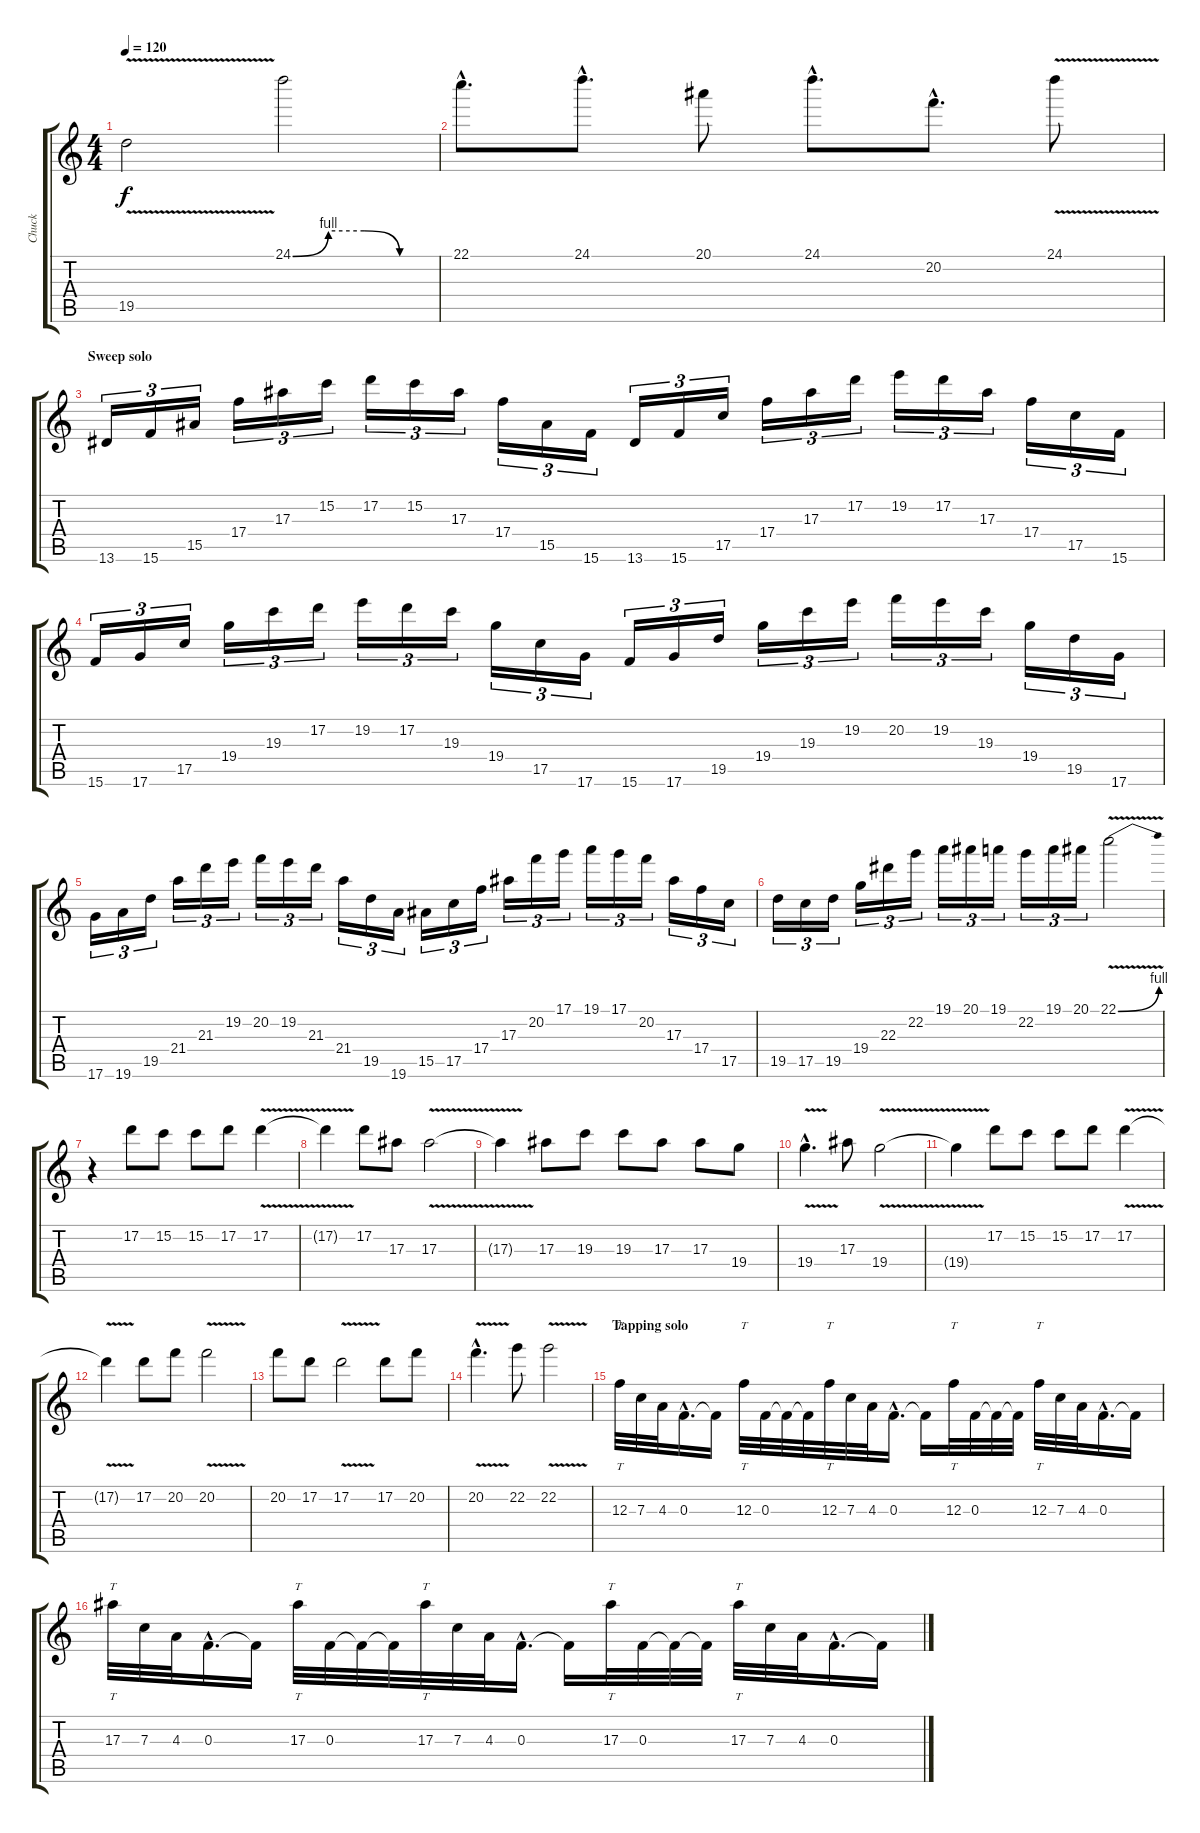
\track ("Chuck" "Chuck") {instrument distortionguitar}
\staff {score tabs}
\tuning (D4 A3 F3 C3 G2 D2) {hide}
\ts (4 4)
\tempo 120
\clef g2
\ks c
19.5{v t}.2{dy f} 24.1{be (custom 0 0 15 4 30 4 45 0 60 0)}.2 |
22.1{hac}.8{d} 24.1{hac}.8{d} 20.1.8 24.1{hac}.8{d} 20.2{hac}.8{d} 24.1{v}.8 |
\section ("" "Sweep solo")
13.6.16{tu (3 2)} 15.6.16{tu (3 2)} 15.5.16{tu (3 2)} 17.4.16{tu (3 2)} 17.3.16{tu (3 2)} 15.2.16{tu (3 2)} 17.2.16{tu (3 2)} 15.2.16{tu (3 2)} 17.3.16{tu (3 2)} 17.4.16{tu (3 2)} 15.5.16{tu (3 2)} 15.6.16{tu (3 2)} 13.6.16{tu (3 2)} 15.6.16{tu (3 2)} 17.5.16{tu (3 2)} 17.4.16{tu (3 2)} 17.3.16{tu (3 2)} 17.2.16{tu (3 2)} 19.2.16{tu (3 2)} 17.2.16{tu (3 2)} 17.3.16{tu (3 2)} 17.4.16{tu (3 2)} 17.5.16{tu (3 2)} 15.6.16{tu (3 2)} |
15.6.16{tu (3 2)} 17.6.16{tu (3 2)} 17.5.16{tu (3 2)} 19.4.16{tu (3 2)} 19.3.16{tu (3 2)} 17.2.16{tu (3 2)} 19.2.16{tu (3 2)} 17.2.16{tu (3 2)} 19.3.16{tu (3 2)} 19.4.16{tu (3 2)} 17.5.16{tu (3 2)} 17.6.16{tu (3 2)} 15.6.16{tu (3 2)} 17.6.16{tu (3 2)} 19.5.16{tu (3 2)} 19.4.16{tu (3 2)} 19.3.16{tu (3 2)} 19.2.16{tu (3 2)} 20.2.16{tu (3 2)} 19.2.16{tu (3 2)} 19.3.16{tu (3 2)} 19.4.16{tu (3 2)} 19.5.16{tu (3 2)} 17.6.16{tu (3 2)} |
17.6.16{tu (3 2)} 19.6.16{tu (3 2)} 19.5.16{tu (3 2)} 21.4.16{tu (3 2)} 21.3.16{tu (3 2)} 19.2.16{tu (3 2)} 20.2.16{tu (3 2)} 19.2.16{tu (3 2)} 21.3.16{tu (3 2)} 21.4.16{tu (3 2)} 19.5.16{tu (3 2)} 19.6.16{tu (3 2)} 15.5.16{tu (3 2)} 17.5.16{tu (3 2)} 17.4.16{tu (3 2)} 17.3.16{tu (3 2)} 20.2.16{tu (3 2)} 17.1.16{tu (3 2)} 19.1.16{tu (3 2)} 17.1.16{tu (3 2)} 20.2.16{tu (3 2)} 17.3.16{tu (3 2)} 17.4.16{tu (3 2)} 17.5.16{tu (3 2)} |
19.5.16{tu (3 2)} 17.5.16{tu (3 2)} 19.5.16{tu (3 2)} 19.4.16{tu (3 2)} 22.3.16{tu (3 2)} 22.2.16{tu (3 2)} 19.1.16{tu (3 2)} 20.1.16{tu (3 2)} 19.1.16{tu (3 2)} 22.2.16{tu (3 2)} 19.1.16{tu (3 2)} 20.1.16{tu (3 2)} 22.1{be (bend 0 0 60 4) v}.2 |
r.4 17.2.8 15.2.8 15.2.8 17.2.8 17.2{v}.4 |
17.2{v t}.4 17.2.8 17.3.8 17.3{v}.2 |
17.3{t}.4 17.3.8 19.3.8 19.3.8 17.3.8 17.3.8 19.4.8 |
19.4{v hac}.4{d} 17.3.8 19.4{v}.2 |
19.4{t}.4 17.2.8 15.2.8 15.2.8 17.2.8 17.2{v}.4 |
17.2{v t}.4 17.2.8 20.2.8 20.2{v}.2 |
20.2.8 17.2.8 17.2{v}.2 17.2.8 20.2.8 |
20.2{v hac}.4{d} 22.2.8 22.2{v}.2 |
\section ("" "Tapping solo")
12.3.32{tt} 7.3.32 4.3.32 0.3{hac}.16{d} 0.3{t}.16 12.3.32{tt} 0.3.32 0.3{t}.32 0.3{t}.32 12.3.32{tt} 7.3.32 4.3.32 0.3{hac}.16{d} 0.3{t}.16 12.3.32{tt} 0.3.32 0.3{t}.32 0.3{t}.32 12.3.32{tt} 7.3.32 4.3.32 0.3{hac}.16{d} 0.3{t}.16 |
17.3.32{tt} 7.3.32 4.3.32 0.3{hac}.16{d} 0.3{t}.16 17.3.32{tt} 0.3.32 0.3{t}.32 0.3{t}.32 17.3.32{tt} 7.3.32 4.3.32 0.3{hac}.16{d} 0.3{t}.16 17.3.32{tt} 0.3.32 0.3{t}.32 0.3{t}.32 17.3.32{tt} 7.3.32 4.3.32 0.3{hac}.16{d} 0.3{t}.16
